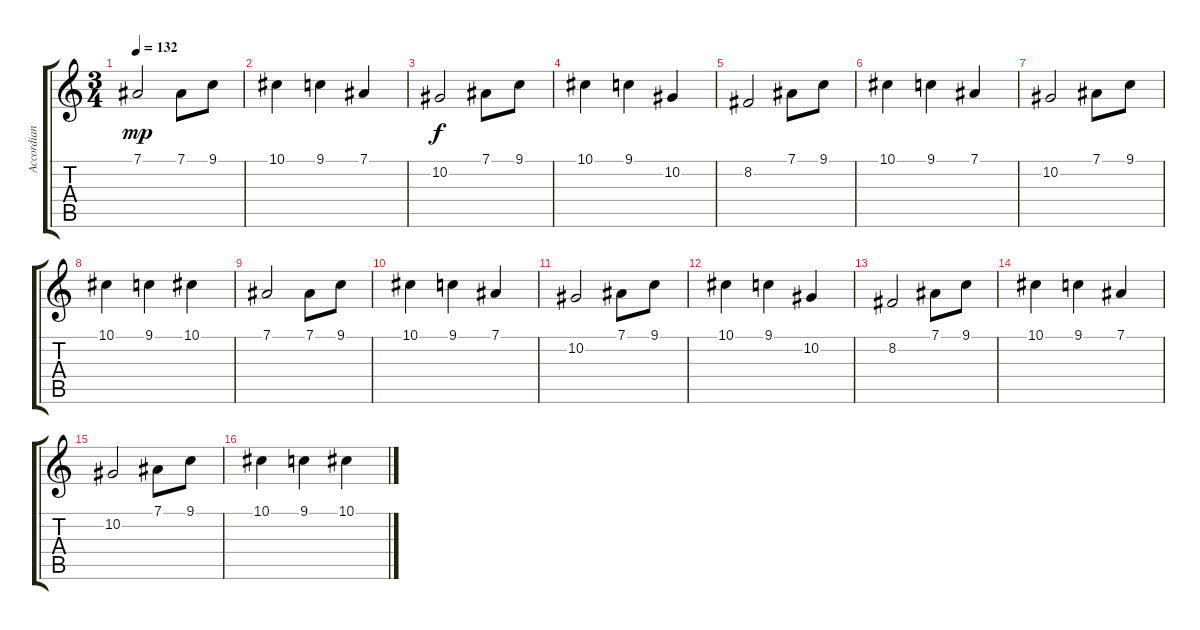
\track ("Accordian" "Accordian") {instrument accordion}
\staff {score tabs}
\tuning (Eb4 Bb3 Gb3 Db3 Ab2 Eb2) {hide}
\ts (3 4)
\tempo 132
\clef g2
\ks c
7.1.2{dy mp} 7.1.8 9.1.8 |
10.1.4 9.1.4 7.1.4 |
10.2.2{dy f} 7.1.8 9.1.8 |
10.1.4 9.1.4 10.2.4 |
8.2.2 7.1.8 9.1.8 |
10.1.4 9.1.4 7.1.4 |
10.2.2 7.1.8 9.1.8 |
10.1.4 9.1.4 10.1.4 |
7.1.2 7.1.8 9.1.8 |
10.1.4 9.1.4 7.1.4 |
10.2.2 7.1.8 9.1.8 |
10.1.4 9.1.4 10.2.4 |
8.2.2 7.1.8 9.1.8 |
10.1.4 9.1.4 7.1.4 |
10.2.2 7.1.8 9.1.8 |
10.1.4 9.1.4 10.1.4
